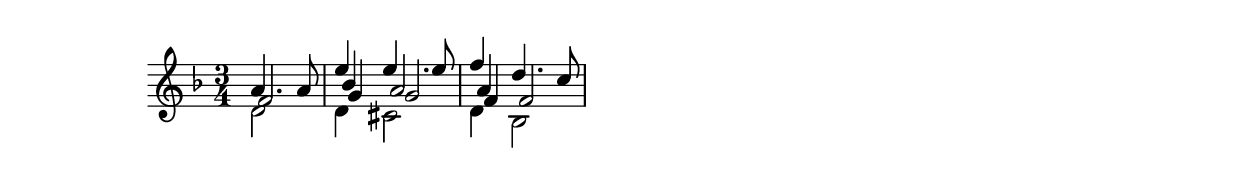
%% Do not edit this file; it is automatically
%% generated from LSR http://lsr.dsi.unimi.it
%% This file is in the public domain.
\version "2.13.16"

\header {
  lsrtags = "simultaneous-notes"

%% Translation of GIT committish: 00ef2ac3dd16e21c9ffdffaa4d6d043a3f1a76e6
 doctitlees = "Voces adicionales para evitar colisiones"
 texidoces = "
En ciertos casos de polifonía compleja, se necesitan voces adicionales
para evitar colisiones entre las notas.  Si se necesitan más de cuatro
voces paralelas, las voces adicionales se añaden definiendo una
variable que utiliza la función de Scheme @code{context-spec-music}.

"


%% Translation of GIT committish: d96023d8792c8af202c7cb8508010c0d3648899d
  texidocde = "
Ein einigen Fällen von sehr komplexer polyphoner Musik sind zusätzliche
Stimmen notwendig, um Zusammestöße zwischen den Noten zu vermeiden.
Wenn mehr als vier parallele Stimmen benötigt werden, können zusätzliche
Stimmen definiert werden, indem eine Variable mit der Funktion
@code{context-spec-music} definiert wird.

"
  doctitlede = "Zusätzliche Stimmen um Zusammenstöße zu vermeiden"

%% Translation of GIT committish: c39256c433c9e0d80429fb768cde5834541524f8
  texidocfr = "
Dans certains cas de musique polyphonie complexe, une voix
supplémentaire peut permettre d'éviter les risques de collision.
Lorsque quatre voix parallèles ne suffisent pas, la fonction Scheme
@code{context-spec-music} permet d'ajouter des d'autres voix.

"
  doctitlefr = "Ajout de voix pour éviter les collisions"


  texidoc = "
In some instances of complex polyphonic music, additional voices are
necessary to prevent collisions between notes.  If more than four
parallel voices are needed, additional voices can be added by defining
a variable using the Scheme function @code{context-spec-music}.

"
  doctitle = "Additional voices to avoid collisions"
} % begin verbatim

voiceFive = #(context-spec-music (make-voice-props-set 4) 'Voice)

\relative c'' {
  \time 3/4
  \key d \minor
  \partial 2
  <<
    {
      \voiceOne
      a4. a8
      e'4 e4. e8
      f4 d4. c8
    }
    \\
    {
      \voiceThree
      f,2
      bes4 a2
      a4 s2
    }
    \\
    {
      \voiceFive
      s2
      g4 g2
      f4 f2
    }
    \\
    \bar "||"{
      \voiceTwo
      d2
      d4 cis2
      d4 bes2
    }
  >>
}

